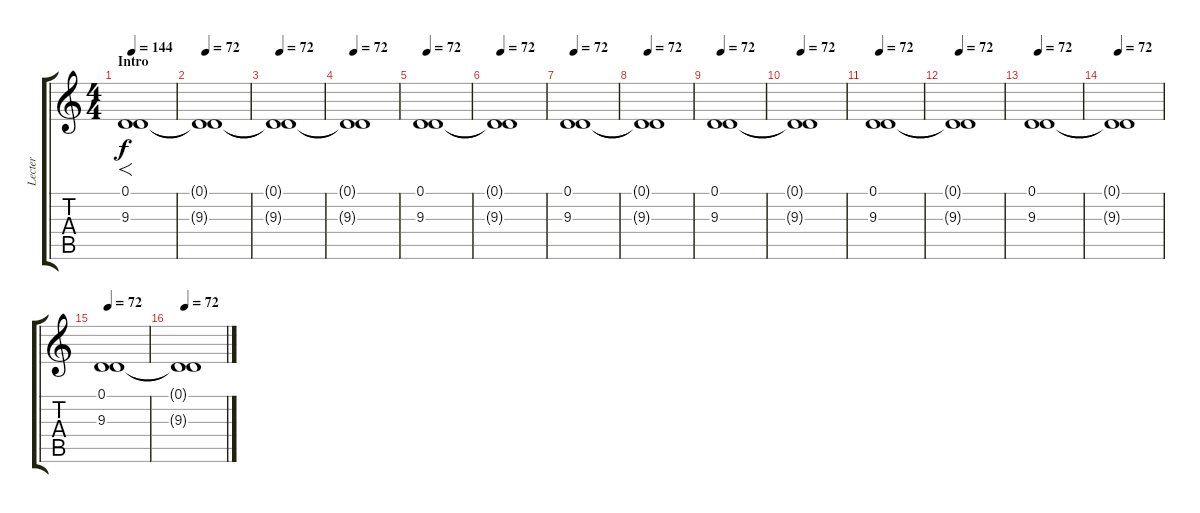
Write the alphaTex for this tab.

\track ("Lecter" "Lecter") {instrument orchestrahit}
\staff {score tabs}
\tuning (D4 A3 F3 C3 G2 D2) {hide}
\ts (4 4)
\section ("" "Intro")
\tempo 144
\tempo 72
\tempo 144
\clef g2
\ks c
(0.1 9.3).1{f dy f instrument choiraahs} |
\tempo 72
(0.1{t} 9.3{t}).1 |
\tempo 72
(0.1{t} 9.3{t}).1 |
\tempo 72
(0.1{t} 9.3{t}).1 |
\tempo 72
(0.1 9.3).1{instrument choiraahs} |
\tempo 72
(0.1{t} 9.3{t}).1 |
\tempo 72
(0.1 9.3).1{instrument choiraahs} |
\tempo 72
(0.1{t} 9.3{t}).1 |
\tempo 72
(0.1 9.3).1{instrument choiraahs} |
\tempo 72
(0.1{t} 9.3{t}).1 |
\tempo 72
(0.1 9.3).1{instrument choiraahs} |
\tempo 72
(0.1{t} 9.3{t}).1 |
\tempo 72
(0.1 9.3).1{instrument choiraahs} |
\tempo 72
(0.1{t} 9.3{t}).1 |
\tempo 72
(0.1 9.3).1{instrument choiraahs} |
\tempo 72
(0.1{t} 9.3{t}).1
